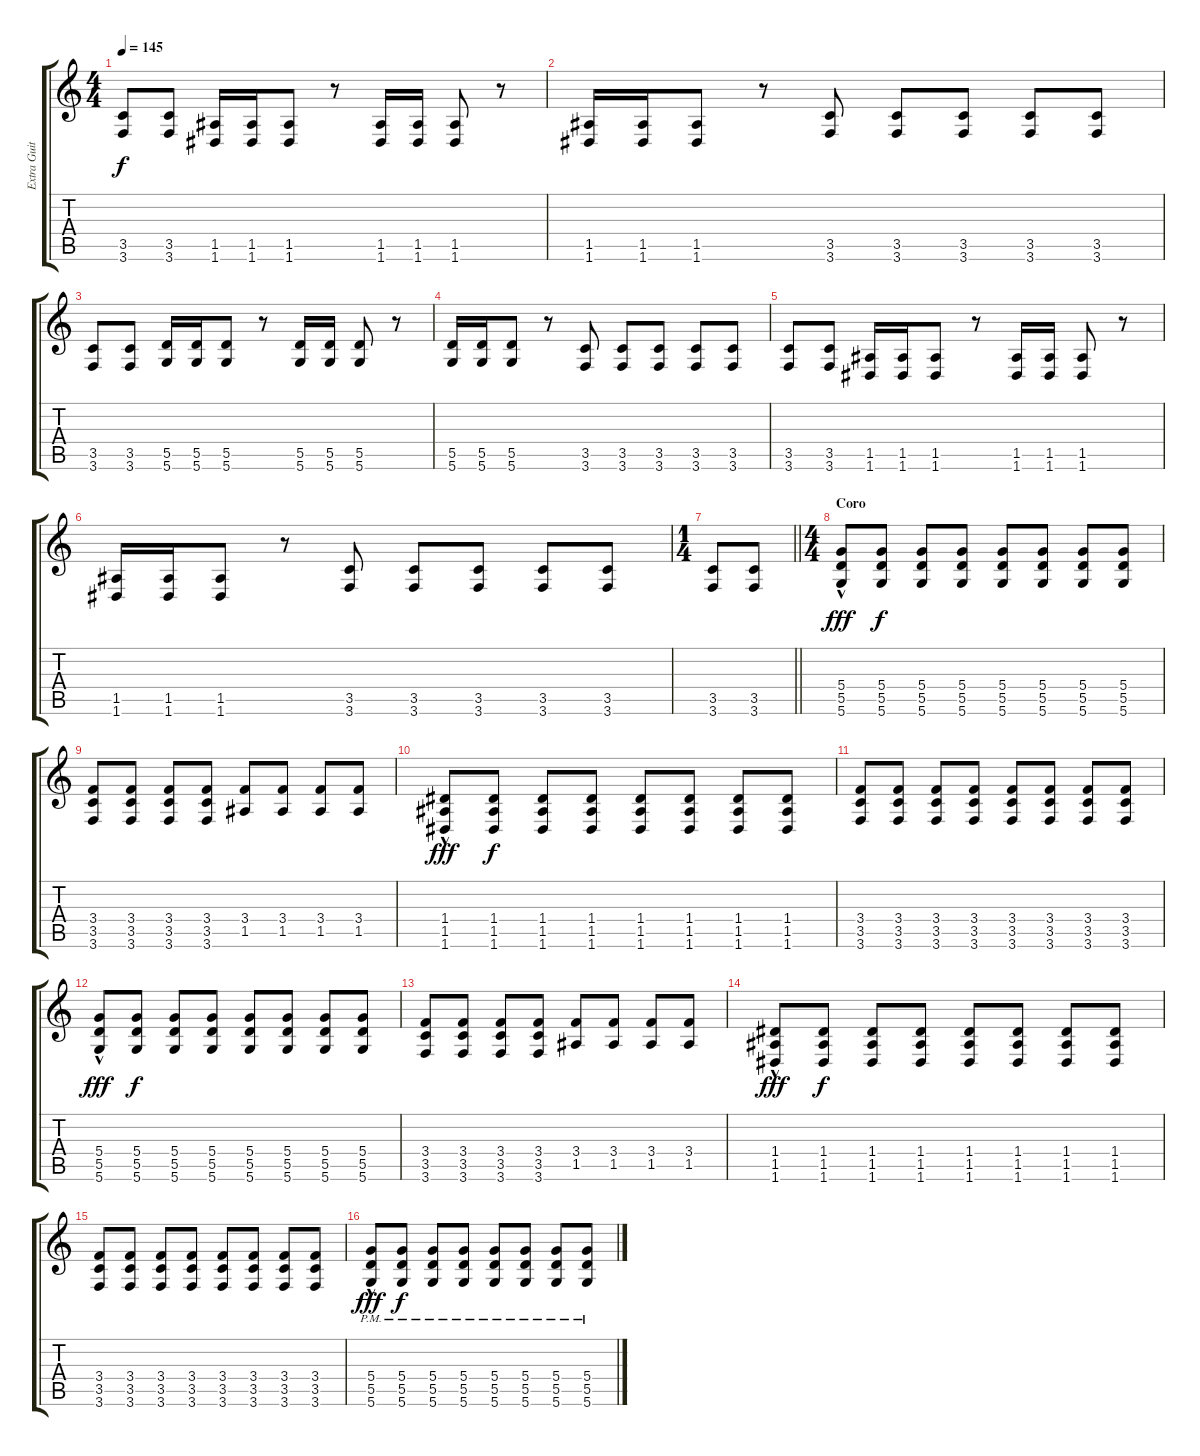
\track ("Extra Guitar" "Extra Guit") {instrument distortionguitar}
\staff {score tabs}
\tuning (E4 B3 G3 D3 A2 D2) {hide}
\ts (4 4)
\tempo 145
\clef g2
\ks c
(3.5 3.6).8{dy f} (3.5 3.6).8 (1.5 1.6).16 (1.5 1.6).16 (1.5 1.6).8 r.8 (1.5 1.6).16 (1.5 1.6).16 (1.5 1.6).8 r.8 |
(1.5 1.6).16 (1.5 1.6).16 (1.5 1.6).8 r.8 (3.5 3.6).8 (3.5 3.6).8 (3.5 3.6).8 (3.5 3.6).8 (3.5 3.6).8 |
(3.5 3.6).8 (3.5 3.6).8 (5.5 5.6).16 (5.5 5.6).16 (5.5 5.6).8 r.8 (5.5 5.6).16 (5.5 5.6).16 (5.5 5.6).8 r.8 |
(5.5 5.6).16 (5.5 5.6).16 (5.5 5.6).8 r.8 (3.5 3.6).8 (3.5 3.6).8 (3.5 3.6).8 (3.5 3.6).8 (3.5 3.6).8 |
(3.5 3.6).8 (3.5 3.6).8 (1.5 1.6).16 (1.5 1.6).16 (1.5 1.6).8 r.8 (1.5 1.6).16 (1.5 1.6).16 (1.5 1.6).8 r.8 |
(1.5 1.6).16 (1.5 1.6).16 (1.5 1.6).8 r.8 (3.5 3.6).8 (3.5 3.6).8 (3.5 3.6).8 (3.5 3.6).8 (3.5 3.6).8 |
\ts (1 4)
\barLineRight lightlight
(3.5 3.6).8 (3.5 3.6).8 |
\ts (4 4)
\section ("" "Coro")
(5.4{hac} 5.5{hac} 5.6{hac}).8{dy fff} (5.4 5.5 5.6).8{dy f} (5.4 5.5 5.6).8 (5.4 5.5 5.6).8 (5.4 5.5 5.6).8 (5.4 5.5 5.6).8 (5.4 5.5 5.6).8 (5.4 5.5 5.6).8 |
(3.4 3.5 3.6).8 (3.4 3.5 3.6).8 (3.4 3.5 3.6).8 (3.4 3.5 3.6).8 (3.4 1.5).8 (3.4 1.5).8 (3.4 1.5).8 (3.4 1.5).8 |
(1.4{hac} 1.5{hac} 1.6{hac}).8{dy fff} (1.4 1.5 1.6).8{dy f} (1.4 1.5 1.6).8 (1.4 1.5 1.6).8 (1.4 1.5 1.6).8 (1.4 1.5 1.6).8 (1.4 1.5 1.6).8 (1.4 1.5 1.6).8 |
(3.4 3.5 3.6).8 (3.4 3.5 3.6).8 (3.4 3.5 3.6).8 (3.4 3.5 3.6).8 (3.4 3.5 3.6).8 (3.4 3.5 3.6).8 (3.4 3.5 3.6).8 (3.4 3.5 3.6).8 |
(5.4{hac} 5.5{hac} 5.6{hac}).8{dy fff} (5.4 5.5 5.6).8{dy f} (5.4 5.5 5.6).8 (5.4 5.5 5.6).8 (5.4 5.5 5.6).8 (5.4 5.5 5.6).8 (5.4 5.5 5.6).8 (5.4 5.5 5.6).8 |
(3.4 3.5 3.6).8 (3.4 3.5 3.6).8 (3.4 3.5 3.6).8 (3.4 3.5 3.6).8 (3.4 1.5).8 (3.4 1.5).8 (3.4 1.5).8 (3.4 1.5).8 |
(1.4{hac} 1.5{hac} 1.6{hac}).8{dy fff} (1.4 1.5 1.6).8{dy f} (1.4 1.5 1.6).8 (1.4 1.5 1.6).8 (1.4 1.5 1.6).8 (1.4 1.5 1.6).8 (1.4 1.5 1.6).8 (1.4 1.5 1.6).8 |
(3.4 3.5 3.6).8 (3.4 3.5 3.6).8 (3.4 3.5 3.6).8 (3.4 3.5 3.6).8 (3.4 3.5 3.6).8 (3.4 3.5 3.6).8 (3.4 3.5 3.6).8 (3.4 3.5 3.6).8 |
(5.4{hac pm} 5.5{hac pm} 5.6{hac pm}).8{dy fff} (5.4{pm} 5.5{pm} 5.6{pm}).8{dy f} (5.4{pm} 5.5{pm} 5.6{pm}).8 (5.4{pm} 5.5{pm} 5.6{pm}).8 (5.4{pm} 5.5{pm} 5.6{pm}).8 (5.4{pm} 5.5{pm} 5.6{pm}).8 (5.4{pm} 5.5{pm} 5.6{pm}).8 (5.4{pm} 5.5{pm} 5.6{pm}).8
